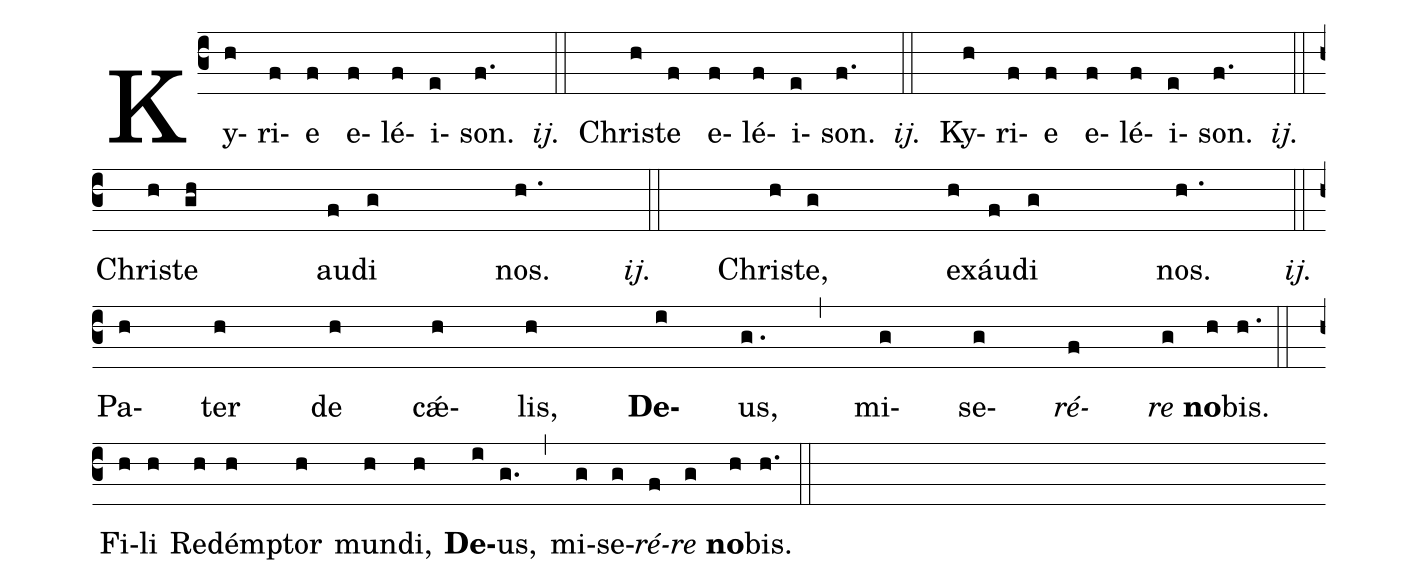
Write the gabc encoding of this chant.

%%
(c3)Ky(h)ri(f)e(f) e(f)lé(f)i(e)son.(f.)  <i>ij.</i>(::)
Chri(h)ste(f) e(f)lé(f)i(e)son.(f.)  <i>ij.</i>(::)
Ky(h)ri(f)e(f) e(f)lé(f)i(e)son.(f.)  <i>ij.</i>(::)
Chri(h)ste(gh) au(f)di(g) nos.(h.)  <i>ij.</i>(::)
Chri(h)ste,(g) e(h)xáu(f)di(g) nos.(h.)  <i>ij.</i>(::z)
Pa(h)ter(h) de(h) cǽ(h)lis,(h) <b>De(i)</b>us,(g.) (,) mi(g)se(g)<i>ré(f)re(g)</i> <b>no(h)</b>bis.(h.::z)
Fi(h)li(h) Re(h)dém(h)ptor(h) mun(h)di,(h) <b>De(i)</b>us,(g.) (,) mi(g)se(g)<i>ré(f)re(g)</i> <b>no(h)</b>bis.(h.::)
